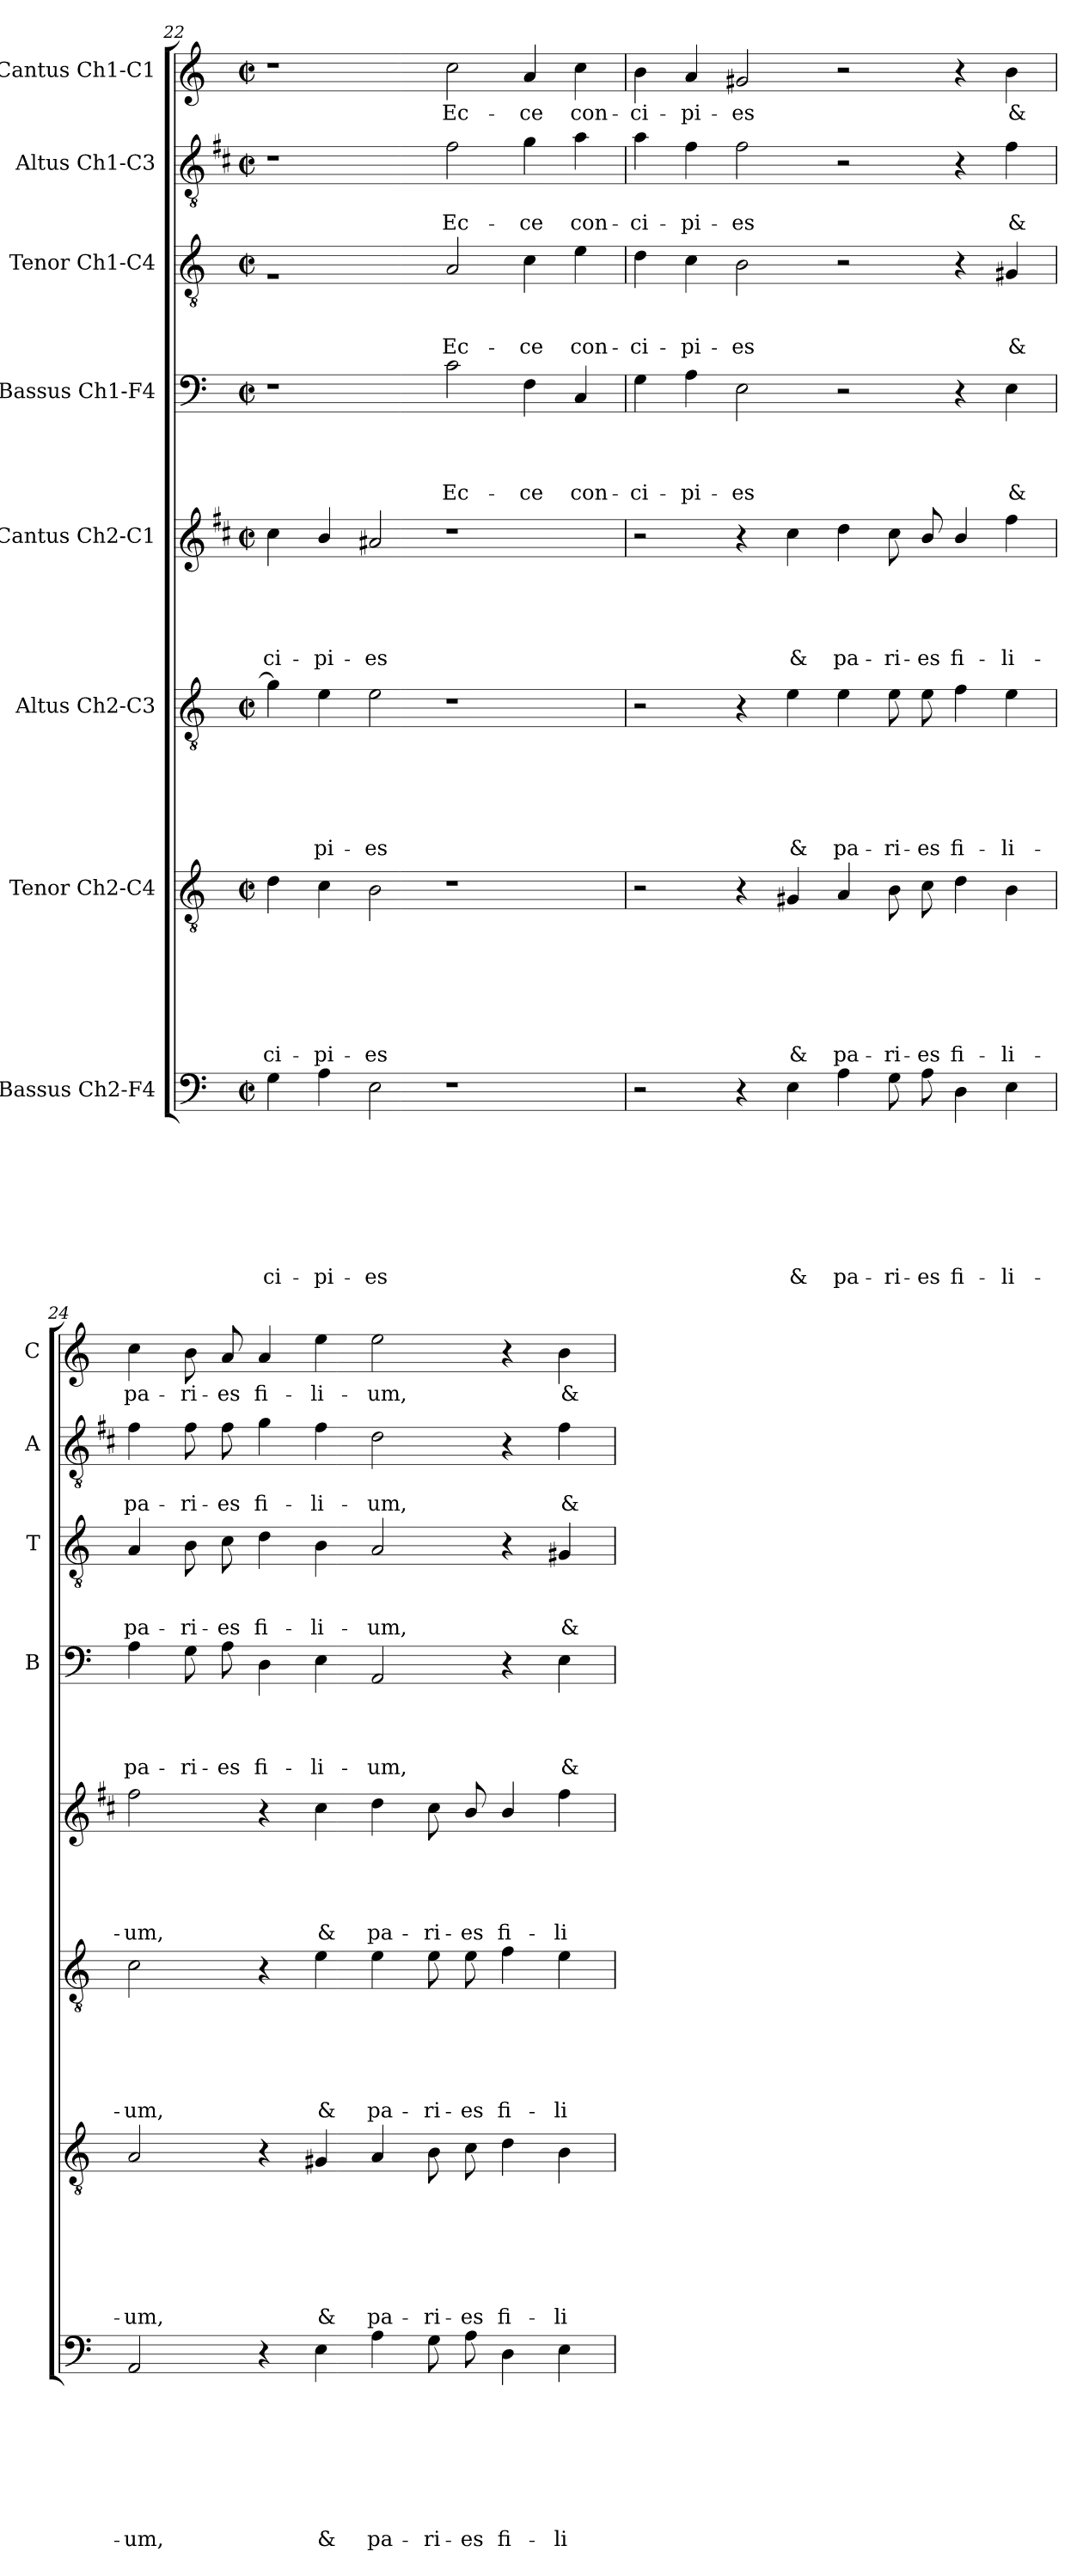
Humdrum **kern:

**kern	**text	**text	**text	**text	**text	**text	**text	**text	**kern	**text	**text	**text	**text	**text	**text	**text	**kern	**text	**text	**text	**text	**text	**text	**kern	**text	**text	**text	**text	**text	**kern	**text	**text	**text	**text	**kern	**text	**text	**text	**kern	**text	**text	**kern	**text
*part8	*part8	*part8	*part8	*part8	*part8	*part8	*part8	*part8	*part7	*part7	*part7	*part7	*part7	*part7	*part7	*part7	*part6	*part6	*part6	*part6	*part6	*part6	*part6	*part5	*part5	*part5	*part5	*part5	*part5	*part4	*part4	*part4	*part4	*part4	*part3	*part3	*part3	*part3	*part2	*part2	*part2	*part1	*part1
*staff8	*staff8	*staff8	*staff8	*staff8	*staff8	*staff8	*staff8	*staff8	*staff7	*staff7	*staff7	*staff7	*staff7	*staff7	*staff7	*staff7	*staff6	*staff6	*staff6	*staff6	*staff6	*staff6	*staff6	*staff5	*staff5	*staff5	*staff5	*staff5	*staff5	*staff4	*staff4	*staff4	*staff4	*staff4	*staff3	*staff3	*staff3	*staff3	*staff2	*staff2	*staff2	*staff1	*staff1
*I"Bassus Ch2-F4	*	*	*	*	*	*	*	*	*I"Tenor Ch2-C4	*	*	*	*	*	*	*	*I"Altus Ch2-C3	*	*	*	*	*	*	*I"Cantus Ch2-C1	*	*	*	*	*	*I"Bassus Ch1-F4	*	*	*	*	*I"Tenor Ch1-C4	*	*	*	*I"Altus Ch1-C3	*	*	*I"Cantus Ch1-C1	*
*	*	*	*	*	*	*	*	*	*	*	*	*	*	*	*	*	*	*	*	*	*	*	*	*	*	*	*	*	*	*I'B	*	*	*	*	*I'T	*	*	*	*I'A	*	*	*I'C	*
!!LO:LB:g=z
*clefF4	*	*	*	*	*	*	*	*	*clefGv2	*	*	*	*	*	*	*	*clefGv2	*	*	*	*	*	*	*clefG2	*	*	*	*	*	*clefF4	*	*	*	*	*clefGv2	*	*	*	*clefGv2	*	*	*clefG2	*
*	*	*	*	*	*	*	*	*	*	*	*	*	*	*	*	*	*	*	*	*	*	*	*	*ITrd1c2	*	*	*	*	*	*	*	*	*	*	*	*	*	*	*ITrd1c2	*	*	*	*
*k[]	*	*	*	*	*	*	*	*	*k[]	*	*	*	*	*	*	*	*k[]	*	*	*	*	*	*	*k[]	*	*	*	*	*	*k[]	*	*	*	*	*k[]	*	*	*	*k[]	*	*	*k[]	*
*C:	*	*	*	*	*	*	*	*	*C:	*	*	*	*	*	*	*	*C:	*	*	*	*	*	*	*C:	*	*	*	*	*	*C:	*	*	*	*	*C:	*	*	*	*C:	*	*	*C:	*
*M2/2	*	*	*	*	*	*	*	*	*M2/2	*	*	*	*	*	*	*	*M2/2	*	*	*	*	*	*	*M2/2	*	*	*	*	*	*M2/2	*	*	*	*	*M2/2	*	*	*	*M2/2	*	*	*M2/2	*
*met(c|)	*	*	*	*	*	*	*	*	*met(c|)	*	*	*	*	*	*	*	*met(c|)	*	*	*	*	*	*	*met(c|)	*	*	*	*	*	*met(c|)	*	*	*	*	*met(c|)	*	*	*	*met(c|)	*	*	*met(c|)	*
=22	=22	=22	=22	=22	=22	=22	=22	=22	=22	=22	=22	=22	=22	=22	=22	=22	=22	=22	=22	=22	=22	=22	=22	=22	=22	=22	=22	=22	=22	=22	=22	=22	=22	=22	=22	=22	=22	=22	=22	=22	=22	=22	=22
!	!	!	!	!	!	!	!	!LO:LY:b	!	!	!	!	!	!	!	!LO:LY:b	!	!	!	!	!	!	!	!	!	!	!	!	!LO:LY:b	!	!	!	!	!	!	!	!	!	!	!	!	!	!
4G\	.	.	.	.	.	.	.	-ci-	4d\	.	.	.	.	.	.	-ci-	4g\]	.	.	.	.	.	.	4b\	.	.	.	.	-ci-	1r	.	.	.	.	1rA	.	.	.	1r	.	.	1r	.
!	!	!	!	!	!	!	!	!LO:LY:b	!	!	!	!	!	!	!	!LO:LY:b	!	!	!	!	!	!	!LO:LY:b	!	!	!	!	!	!LO:LY:b	!	!	!	!	!	!	!	!	!	!	!	!	!	!
4A\	.	.	.	.	.	.	.	-pi-	4c\	.	.	.	.	.	.	-pi-	4e\	.	.	.	.	.	-pi-	4a/	.	.	.	.	-pi-	.	.	.	.	.	.	.	.	.	.	.	.	.	.
!	!	!	!	!	!	!	!	!LO:LY:b	!	!	!	!	!	!	!	!LO:LY:b	!	!	!	!	!	!	!LO:LY:b	!	!	!	!	!	!LO:LY:b	!	!	!	!	!	!	!	!	!	!	!	!	!	!
2E\	.	.	.	.	.	.	.	-es	2B\	.	.	.	.	.	.	-es	2e\	.	.	.	.	.	-es	2g#X/	.	.	.	.	-es	.	.	.	.	.	.	.	.	.	.	.	.	.	.
!	!	!	!	!	!	!	!	!	!	!	!	!	!	!	!	!	!	!	!	!	!	!	!	!	!	!	!	!	!	!	!	!	!	!LO:LY:b	!	!	!	!LO:LY:b	!	!	!LO:LY:b	!	!LO:LY:b
1r	.	.	.	.	.	.	.	.	1r	.	.	.	.	.	.	.	1r	.	.	.	.	.	.	1r	.	.	.	.	.	2c\	.	.	.	Ec-	2A/	.	.	Ec-	2e\	.	Ec-	2cc\	Ec-
!	!	!	!	!	!	!	!	!	!	!	!	!	!	!	!	!	!	!	!	!	!	!	!	!	!	!	!	!	!	!	!	!	!	!LO:LY:b	!	!	!	!LO:LY:b	!	!	!LO:LY:b	!	!LO:LY:b
.	.	.	.	.	.	.	.	.	.	.	.	.	.	.	.	.	.	.	.	.	.	.	.	.	.	.	.	.	.	4F\	.	.	.	-ce	4c\	.	.	-ce	4f\	.	-ce	4a/	-ce
!	!	!	!	!	!	!	!	!	!	!	!	!	!	!	!	!	!	!	!	!	!	!	!	!	!	!	!	!	!	!	!	!	!	!LO:LY:b	!	!	!	!LO:LY:b	!	!	!LO:LY:b	!	!LO:LY:b
.	.	.	.	.	.	.	.	.	.	.	.	.	.	.	.	.	.	.	.	.	.	.	.	.	.	.	.	.	.	4C/	.	.	.	con-	4e\	.	.	con-	4g\	.	con-	4cc\	con-
=23	=23	=23	=23	=23	=23	=23	=23	=23	=23	=23	=23	=23	=23	=23	=23	=23	=23	=23	=23	=23	=23	=23	=23	=23	=23	=23	=23	=23	=23	=23	=23	=23	=23	=23	=23	=23	=23	=23	=23	=23	=23	=23	=23
!	!	!	!	!	!	!	!	!	!	!	!	!	!	!	!	!	!	!	!	!	!	!	!	!	!	!	!	!	!	!	!	!	!	!LO:LY:b	!	!	!	!LO:LY:b	!	!	!LO:LY:b	!	!LO:LY:b
2r	.	.	.	.	.	.	.	.	2r	.	.	.	.	.	.	.	2r	.	.	.	.	.	.	2r	.	.	.	.	.	4G\	.	.	.	-ci-	4d\	.	.	-ci-	4g\	.	-ci-	4b\	-ci-
!	!	!	!	!	!	!	!	!	!	!	!	!	!	!	!	!	!	!	!	!	!	!	!	!	!	!	!	!	!	!	!	!	!	!LO:LY:b	!	!	!	!LO:LY:b	!	!	!LO:LY:b	!	!LO:LY:b
.	.	.	.	.	.	.	.	.	.	.	.	.	.	.	.	.	.	.	.	.	.	.	.	.	.	.	.	.	.	4A\	.	.	.	-pi-	4c\	.	.	-pi-	4e\	.	-pi-	4a/	-pi-
!	!	!	!	!	!	!	!	!	!	!	!	!	!	!	!	!	!	!	!	!	!	!	!	!	!	!	!	!	!	!	!	!	!	!LO:LY:b	!	!	!	!LO:LY:b	!	!	!LO:LY:b	!	!LO:LY:b
4r	.	.	.	.	.	.	.	.	4r	.	.	.	.	.	.	.	4r	.	.	.	.	.	.	4r	.	.	.	.	.	2E\	.	.	.	-es	2B\	.	.	-es	2e\	.	-es	2g#X/	-es
!	!	!	!	!	!	!	!	!LO:LY:b	!	!	!	!	!	!	!	!LO:LY:b	!	!	!	!	!	!	!LO:LY:b	!	!	!	!	!	!LO:LY:b	!	!	!	!	!	!	!	!	!	!	!	!	!	!
4E\	.	.	.	.	.	.	.	&	4G#X/	.	.	.	.	.	.	&	4e\	.	.	.	.	.	&	4b\	.	.	.	.	&	.	.	.	.	.	.	.	.	.	.	.	.	.	.
!	!	!	!	!	!	!	!	!LO:LY:b	!	!	!	!	!	!	!	!LO:LY:b	!	!	!	!	!	!	!LO:LY:b	!	!	!	!	!	!LO:LY:b	!	!	!	!	!	!	!	!	!	!	!	!	!	!
4A\	.	.	.	.	.	.	.	pa-	4A/	.	.	.	.	.	.	pa-	4e\	.	.	.	.	.	pa-	4cc\	.	.	.	.	pa-	2r	.	.	.	.	2r	.	.	.	2r	.	.	2r	.
!	!	!	!	!	!	!	!	!LO:LY:b	!	!	!	!	!	!	!	!LO:LY:b	!	!	!	!	!	!	!LO:LY:b	!	!	!	!	!	!LO:LY:b	!	!	!	!	!	!	!	!	!	!	!	!	!	!
8G\	.	.	.	.	.	.	.	-ri-	8B\	.	.	.	.	.	.	-ri-	8e\	.	.	.	.	.	-ri-	8b\	.	.	.	.	-ri-	.	.	.	.	.	.	.	.	.	.	.	.	.	.
!	!	!	!	!	!	!	!	!LO:LY:b	!	!	!	!	!	!	!	!LO:LY:b	!	!	!	!	!	!	!LO:LY:b	!	!	!	!	!	!LO:LY:b	!	!	!	!	!	!	!	!	!	!	!	!	!	!
8A\	.	.	.	.	.	.	.	-es	8c\	.	.	.	.	.	.	-es	8e\	.	.	.	.	.	-es	8a/	.	.	.	.	-es	.	.	.	.	.	.	.	.	.	.	.	.	.	.
!	!	!	!	!	!	!	!	!LO:LY:b	!	!	!	!	!	!	!	!LO:LY:b	!	!	!	!	!	!	!LO:LY:b	!	!	!	!	!	!LO:LY:b	!	!	!	!	!	!	!	!	!	!	!	!	!	!
4D\	.	.	.	.	.	.	.	fi-	4d\	.	.	.	.	.	.	fi-	4f\	.	.	.	.	.	fi-	4a/	.	.	.	.	fi-	4r	.	.	.	.	4r	.	.	.	4r	.	.	4r	.
!	!	!	!	!	!	!	!	!LO:LY:b	!	!	!	!	!	!	!	!LO:LY:b	!	!	!	!	!	!	!LO:LY:b	!	!	!	!	!	!LO:LY:b	!	!	!	!	!LO:LY:b	!	!	!	!LO:LY:b	!	!	!LO:LY:b	!	!LO:LY:b
4E\	.	.	.	.	.	.	.	-li-	4B\	.	.	.	.	.	.	-li-	4e\	.	.	.	.	.	-li-	4ee\	.	.	.	.	-li-	4E\	.	.	.	&	4G#X/	.	.	&	4e\	.	&	4b\	&
=24	=24	=24	=24	=24	=24	=24	=24	=24	=24	=24	=24	=24	=24	=24	=24	=24	=24	=24	=24	=24	=24	=24	=24	=24	=24	=24	=24	=24	=24	=24	=24	=24	=24	=24	=24	=24	=24	=24	=24	=24	=24	=24	=24
!	!	!	!	!	!	!	!	!LO:LY:b	!	!	!	!	!	!	!	!LO:LY:b	!	!	!	!	!	!	!LO:LY:b	!	!	!	!	!	!LO:LY:b	!	!	!	!	!LO:LY:b	!	!	!	!LO:LY:b	!	!	!LO:LY:b	!	!LO:LY:b
2AA/	.	.	.	.	.	.	.	-um,	2A/	.	.	.	.	.	.	-um,	2c\	.	.	.	.	.	-um,	2ee\	.	.	.	.	-um,	4A\	.	.	.	pa-	4A/	.	.	pa-	4e\	.	pa-	4cc\	pa-
!	!	!	!	!	!	!	!	!	!	!	!	!	!	!	!	!	!	!	!	!	!	!	!	!	!	!	!	!	!	!	!	!	!	!LO:LY:b	!	!	!	!LO:LY:b	!	!	!LO:LY:b	!	!LO:LY:b
.	.	.	.	.	.	.	.	.	.	.	.	.	.	.	.	.	.	.	.	.	.	.	.	.	.	.	.	.	.	8G\	.	.	.	-ri-	8B\	.	.	-ri-	8e\	.	-ri-	8b\	-ri-
!	!	!	!	!	!	!	!	!	!	!	!	!	!	!	!	!	!	!	!	!	!	!	!	!	!	!	!	!	!	!	!	!	!	!LO:LY:b	!	!	!	!LO:LY:b	!	!	!LO:LY:b	!	!LO:LY:b
.	.	.	.	.	.	.	.	.	.	.	.	.	.	.	.	.	.	.	.	.	.	.	.	.	.	.	.	.	.	8A\	.	.	.	-es	8c\	.	.	-es	8e\	.	-es	8a/	-es
!	!	!	!	!	!	!	!	!	!	!	!	!	!	!	!	!	!	!	!	!	!	!	!	!	!	!	!	!	!	!	!	!	!	!LO:LY:b	!	!	!	!LO:LY:b	!	!	!LO:LY:b	!	!LO:LY:b
4r	.	.	.	.	.	.	.	.	4r	.	.	.	.	.	.	.	4r	.	.	.	.	.	.	4r	.	.	.	.	.	4D\	.	.	.	fi-	4d\	.	.	fi-	4f\	.	fi-	4a/	fi-
!	!	!	!	!	!	!	!	!LO:LY:b	!	!	!	!	!	!	!	!LO:LY:b	!	!	!	!	!	!	!LO:LY:b	!	!	!	!	!	!LO:LY:b	!	!	!	!	!LO:LY:b	!	!	!	!LO:LY:b	!	!	!LO:LY:b	!	!LO:LY:b
4E\	.	.	.	.	.	.	.	&	4G#X/	.	.	.	.	.	.	&	4e\	.	.	.	.	.	&	4b\	.	.	.	.	&	4E\	.	.	.	-li-	4B\	.	.	-li-	4e\	.	-li-	4ee\	-li-
!	!	!	!	!	!	!	!	!LO:LY:b	!	!	!	!	!	!	!	!LO:LY:b	!	!	!	!	!	!	!LO:LY:b	!	!	!	!	!	!LO:LY:b	!	!	!	!	!LO:LY:b	!	!	!	!LO:LY:b	!	!	!LO:LY:b	!	!LO:LY:b
4A\	.	.	.	.	.	.	.	pa-	4A/	.	.	.	.	.	.	pa-	4e\	.	.	.	.	.	pa-	4cc\	.	.	.	.	pa-	2AA/	.	.	.	-um,	2A/	.	.	-um,	2c\	.	-um,	2ee\	-um,
!	!	!	!	!	!	!	!	!LO:LY:b	!	!	!	!	!	!	!	!LO:LY:b	!	!	!	!	!	!	!LO:LY:b	!	!	!	!	!	!LO:LY:b	!	!	!	!	!	!	!	!	!	!	!	!	!	!
8G\	.	.	.	.	.	.	.	-ri-	8B\	.	.	.	.	.	.	-ri-	8e\	.	.	.	.	.	-ri-	8b\	.	.	.	.	-ri-	.	.	.	.	.	.	.	.	.	.	.	.	.	.
!	!	!	!	!	!	!	!	!LO:LY:b	!	!	!	!	!	!	!	!LO:LY:b	!	!	!	!	!	!	!LO:LY:b	!	!	!	!	!	!LO:LY:b	!	!	!	!	!	!	!	!	!	!	!	!	!	!
8A\	.	.	.	.	.	.	.	-es	8c\	.	.	.	.	.	.	-es	8e\	.	.	.	.	.	-es	8a/	.	.	.	.	-es	.	.	.	.	.	.	.	.	.	.	.	.	.	.
!	!	!	!	!	!	!	!	!LO:LY:b	!	!	!	!	!	!	!	!LO:LY:b	!	!	!	!	!	!	!LO:LY:b	!	!	!	!	!	!LO:LY:b	!	!	!	!	!	!	!	!	!	!	!	!	!	!
4D\	.	.	.	.	.	.	.	fi-	4d\	.	.	.	.	.	.	fi-	4f\	.	.	.	.	.	fi-	4a/	.	.	.	.	fi-	4r	.	.	.	.	4r	.	.	.	4r	.	.	4r	.
!	!	!	!	!	!	!	!	!LO:LY:b	!	!	!	!	!	!	!	!LO:LY:b	!	!	!	!	!	!	!LO:LY:b	!	!	!	!	!	!LO:LY:b	!	!	!	!	!LO:LY:b	!	!	!	!LO:LY:b	!	!	!LO:LY:b	!	!LO:LY:b
4E\	.	.	.	.	.	.	.	-li-	4B\	.	.	.	.	.	.	-li-	4e\	.	.	.	.	.	-li-	4ee\	.	.	.	.	-li-	4E\	.	.	.	&	4G#X/	.	.	&	4e\	.	&	4b\	&
=	=	=	=	=	=	=	=	=	=	=	=	=	=	=	=	=	=	=	=	=	=	=	=	=	=	=	=	=	=	=	=	=	=	=	=	=	=	=	=	=	=	=	=
*-	*-	*-	*-	*-	*-	*-	*-	*-	*-	*-	*-	*-	*-	*-	*-	*-	*-	*-	*-	*-	*-	*-	*-	*-	*-	*-	*-	*-	*-	*-	*-	*-	*-	*-	*-	*-	*-	*-	*-	*-	*-	*-	*-
